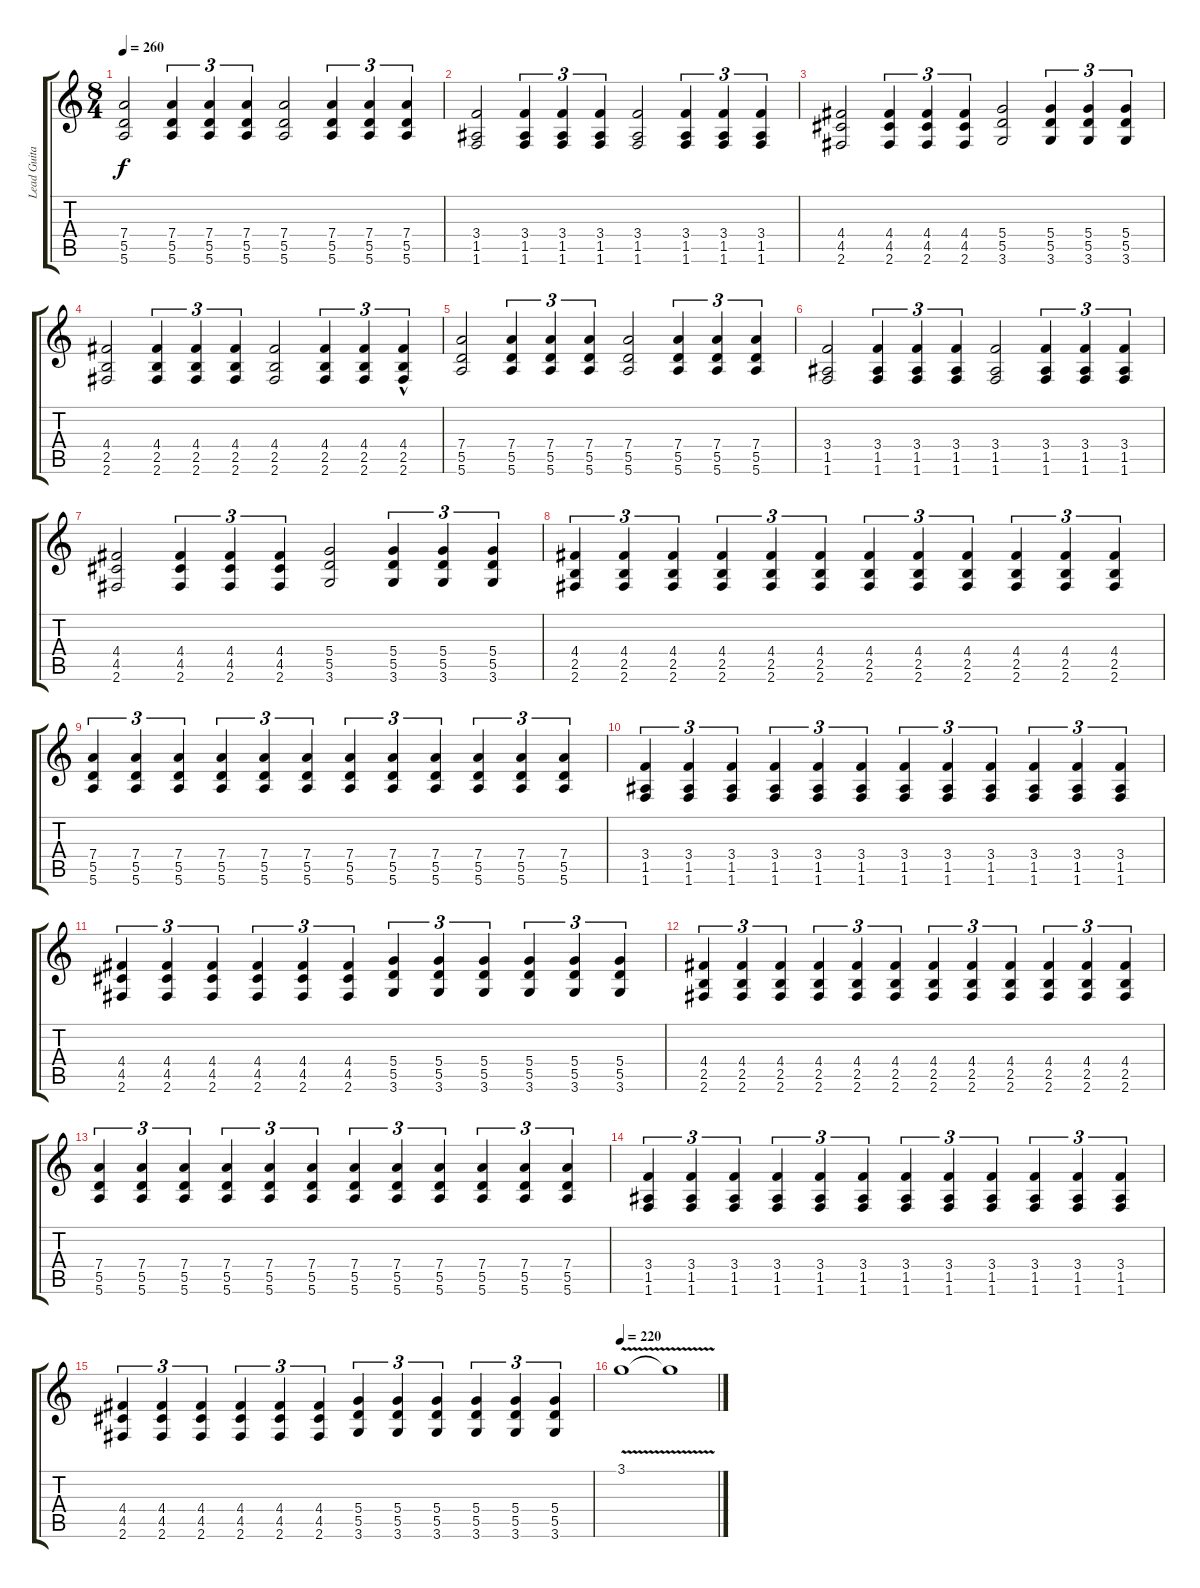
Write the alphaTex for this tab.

\track ("Lead Guitar - > Galder" "Lead Guita") {instrument distortionguitar}
\staff {score tabs}
\tuning (E4 B3 G3 D3 A2 E2) {hide}
\ts (8 4)
\tempo 260
\clef g2
\ks c
(7.4 5.5 5.6).2{dy f} (7.4 5.5 5.6).4{tu (3 2)} (7.4 5.5 5.6).4{tu (3 2)} (7.4 5.5 5.6).4{tu (3 2)} (7.4 5.5 5.6).2 (7.4 5.5 5.6).4{tu (3 2)} (7.4 5.5 5.6).4{tu (3 2)} (7.4 5.5 5.6).4{tu (3 2)} |
(3.4 1.5 1.6).2 (3.4 1.5 1.6).4{tu (3 2)} (3.4 1.5 1.6).4{tu (3 2)} (3.4 1.5 1.6).4{tu (3 2)} (3.4 1.5 1.6).2 (3.4 1.5 1.6).4{tu (3 2)} (3.4 1.5 1.6).4{tu (3 2)} (3.4 1.5 1.6).4{tu (3 2)} |
(4.4 4.5 2.6).2 (4.4 4.5 2.6).4{tu (3 2)} (4.4 4.5 2.6).4{tu (3 2)} (4.4 4.5 2.6).4{tu (3 2)} (5.4 5.5 3.6).2 (5.4 5.5 3.6).4{tu (3 2)} (5.4 5.5 3.6).4{tu (3 2)} (5.4 5.5 3.6).4{tu (3 2)} |
(4.4 2.5 2.6).2 (4.4 2.5 2.6).4{tu (3 2)} (4.4 2.5 2.6).4{tu (3 2)} (4.4 2.5 2.6).4{tu (3 2)} (4.4 2.5 2.6).2 (4.4 2.5 2.6).4{tu (3 2)} (4.4 2.5 2.6).4{tu (3 2)} (4.4 2.5{hac} 2.6{hac}).4{tu (3 2)} |
(7.4 5.5 5.6).2 (7.4 5.5 5.6).4{tu (3 2)} (7.4 5.5 5.6).4{tu (3 2)} (7.4 5.5 5.6).4{tu (3 2)} (7.4 5.5 5.6).2 (7.4 5.5 5.6).4{tu (3 2)} (7.4 5.5 5.6).4{tu (3 2)} (7.4 5.5 5.6).4{tu (3 2)} |
(3.4 1.5 1.6).2 (3.4 1.5 1.6).4{tu (3 2)} (3.4 1.5 1.6).4{tu (3 2)} (3.4 1.5 1.6).4{tu (3 2)} (3.4 1.5 1.6).2 (3.4 1.5 1.6).4{tu (3 2)} (3.4 1.5 1.6).4{tu (3 2)} (3.4 1.5 1.6).4{tu (3 2)} |
(4.4 4.5 2.6).2 (4.4 4.5 2.6).4{tu (3 2)} (4.4 4.5 2.6).4{tu (3 2)} (4.4 4.5 2.6).4{tu (3 2)} (5.4 5.5 3.6).2 (5.4 5.5 3.6).4{tu (3 2)} (5.4 5.5 3.6).4{tu (3 2)} (5.4 5.5 3.6).4{tu (3 2)} |
(4.4 2.5 2.6).4{tu (3 2)} (4.4 2.5 2.6).4{tu (3 2)} (4.4 2.5 2.6).4{tu (3 2)} (4.4 2.5 2.6).4{tu (3 2)} (4.4 2.5 2.6).4{tu (3 2)} (4.4 2.5 2.6).4{tu (3 2)} (4.4 2.5 2.6).4{tu (3 2)} (4.4 2.5 2.6).4{tu (3 2)} (4.4 2.5 2.6).4{tu (3 2)} (4.4 2.5 2.6).4{tu (3 2)} (4.4 2.5 2.6).4{tu (3 2)} (4.4 2.5 2.6).4{tu (3 2)} |
(7.4 5.5 5.6).4{tu (3 2)} (7.4 5.5 5.6).4{tu (3 2)} (7.4 5.5 5.6).4{tu (3 2)} (7.4 5.5 5.6).4{tu (3 2)} (7.4 5.5 5.6).4{tu (3 2)} (7.4 5.5 5.6).4{tu (3 2)} (7.4 5.5 5.6).4{tu (3 2)} (7.4 5.5 5.6).4{tu (3 2)} (7.4 5.5 5.6).4{tu (3 2)} (7.4 5.5 5.6).4{tu (3 2)} (7.4 5.5 5.6).4{tu (3 2)} (7.4 5.5 5.6).4{tu (3 2)} |
(3.4 1.5 1.6).4{tu (3 2)} (3.4 1.5 1.6).4{tu (3 2)} (3.4 1.5 1.6).4{tu (3 2)} (3.4 1.5 1.6).4{tu (3 2)} (3.4 1.5 1.6).4{tu (3 2)} (3.4 1.5 1.6).4{tu (3 2)} (3.4 1.5 1.6).4{tu (3 2)} (3.4 1.5 1.6).4{tu (3 2)} (3.4 1.5 1.6).4{tu (3 2)} (3.4 1.5 1.6).4{tu (3 2)} (3.4 1.5 1.6).4{tu (3 2)} (3.4 1.5 1.6).4{tu (3 2)} |
(4.4 4.5 2.6).4{tu (3 2)} (4.4 4.5 2.6).4{tu (3 2)} (4.4 4.5 2.6).4{tu (3 2)} (4.4 4.5 2.6).4{tu (3 2)} (4.4 4.5 2.6).4{tu (3 2)} (4.4 4.5 2.6).4{tu (3 2)} (5.4 5.5 3.6).4{tu (3 2)} (5.4 5.5 3.6).4{tu (3 2)} (5.4 5.5 3.6).4{tu (3 2)} (5.4 5.5 3.6).4{tu (3 2)} (5.4 5.5 3.6).4{tu (3 2)} (5.4 5.5 3.6).4{tu (3 2)} |
(4.4 2.5 2.6).4{tu (3 2)} (4.4 2.5 2.6).4{tu (3 2)} (4.4 2.5 2.6).4{tu (3 2)} (4.4 2.5 2.6).4{tu (3 2)} (4.4 2.5 2.6).4{tu (3 2)} (4.4 2.5 2.6).4{tu (3 2)} (4.4 2.5 2.6).4{tu (3 2)} (4.4 2.5 2.6).4{tu (3 2)} (4.4 2.5 2.6).4{tu (3 2)} (4.4 2.5 2.6).4{tu (3 2)} (4.4 2.5 2.6).4{tu (3 2)} (4.4 2.5 2.6).4{tu (3 2)} |
(7.4 5.5 5.6).4{tu (3 2)} (7.4 5.5 5.6).4{tu (3 2)} (7.4 5.5 5.6).4{tu (3 2)} (7.4 5.5 5.6).4{tu (3 2)} (7.4 5.5 5.6).4{tu (3 2)} (7.4 5.5 5.6).4{tu (3 2)} (7.4 5.5 5.6).4{tu (3 2)} (7.4 5.5 5.6).4{tu (3 2)} (7.4 5.5 5.6).4{tu (3 2)} (7.4 5.5 5.6).4{tu (3 2)} (7.4 5.5 5.6).4{tu (3 2)} (7.4 5.5 5.6).4{tu (3 2)} |
(3.4 1.5 1.6).4{tu (3 2)} (3.4 1.5 1.6).4{tu (3 2)} (3.4 1.5 1.6).4{tu (3 2)} (3.4 1.5 1.6).4{tu (3 2)} (3.4 1.5 1.6).4{tu (3 2)} (3.4 1.5 1.6).4{tu (3 2)} (3.4 1.5 1.6).4{tu (3 2)} (3.4 1.5 1.6).4{tu (3 2)} (3.4 1.5 1.6).4{tu (3 2)} (3.4 1.5 1.6).4{tu (3 2)} (3.4 1.5 1.6).4{tu (3 2)} (3.4 1.5 1.6).4{tu (3 2)} |
(4.4 4.5 2.6).4{tu (3 2)} (4.4 4.5 2.6).4{tu (3 2)} (4.4 4.5 2.6).4{tu (3 2)} (4.4 4.5 2.6).4{tu (3 2)} (4.4 4.5 2.6).4{tu (3 2)} (4.4 4.5 2.6).4{tu (3 2)} (5.4 5.5 3.6).4{tu (3 2)} (5.4 5.5 3.6).4{tu (3 2)} (5.4 5.5 3.6).4{tu (3 2)} (5.4 5.5 3.6).4{tu (3 2)} (5.4 5.5 3.6).4{tu (3 2)} (5.4 5.5 3.6).4{tu (3 2)} |
\tempo 220
3.1{v}.1 3.1{t}.1
